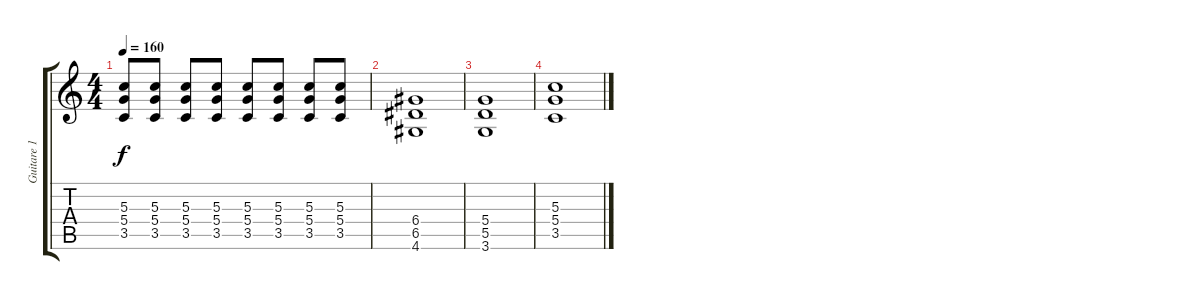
\track ("Guitare 1" "Guitare 1") {instrument electricguitarmuted}
\staff {score tabs}
\tuning (E4 B3 G3 D3 A2 E2) {hide}
\ts (4 4)
\tempo 160
\clef g2
\ks c
(5.3 5.4 3.5).8{dy f} (5.3 5.4 3.5).8 (5.3 5.4 3.5).8 (5.3 5.4 3.5).8 (5.3 5.4 3.5).8 (5.3 5.4 3.5).8 (5.3 5.4 3.5).8 (5.3 5.4 3.5).8 |
(6.4 6.5 4.6).1 |
(5.4 5.5 3.6).1 |
(5.3 5.4 3.5).1
